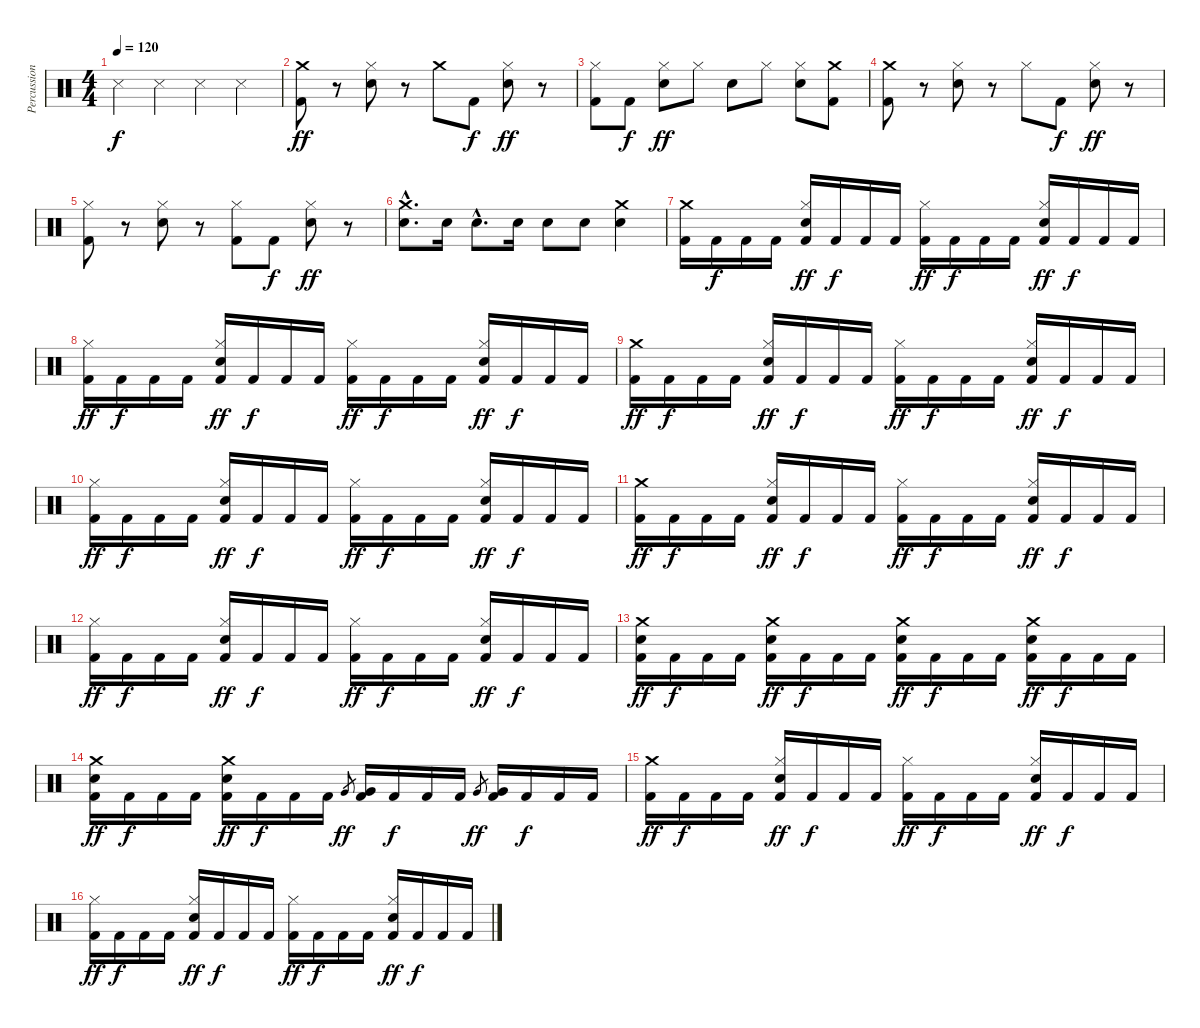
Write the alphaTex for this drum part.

\track ("Percussion" "Percussion") {instrument percussion}
\staff {score}
\articulation defaults
\ts (4 4)
\tempo 120
\clef neutral
\ks c "Snare (side stick) 3".4{dy f} "Snare (side stick) 3".4 "Snare (side stick) 3".4 "Snare (side stick) 3".4
|
("Crash medium (hit)" "Kick (hit) 2").8{dy ff} r.8 ("Hi-Hat (closed)" "Snare (hit) 2").8 r.8 "Crash medium (hit)".8 "Kick (hit) 2".8{dy f} ("Hi-Hat (closed)" "Snare (hit) 2").8{dy ff} r.8 |
("Hi-Hat (closed)" "Kick (hit) 2").8 "Kick (hit) 2".8{dy f} ("Hi-Hat (closed)" "Snare (hit) 2").8{dy ff} "Hi-Hat (closed)".8 "Snare (hit) 2".8 "Hi-Hat (closed)".8 ("Hi-Hat (closed)" "Snare (hit) 2").8 ("Crash medium (hit)" "Kick (hit) 2").8 |
("Crash medium (hit)" "Kick (hit) 2").8 r.8 ("Hi-Hat (closed)" "Snare (hit) 2").8 r.8 "Hi-Hat (closed)".8 "Kick (hit) 2".8{dy f} ("Hi-Hat (closed)" "Snare (hit) 2").8{dy ff} r.8 |
("Hi-Hat (closed)" "Kick (hit) 2").8 r.8 ("Hi-Hat (closed)" "Snare (hit) 2").8 r.8 ("Hi-Hat (closed)" "Kick (hit) 2").8 "Kick (hit) 2".8{dy f} ("Hi-Hat (closed)" "Snare (hit) 2").8{dy ff} r.8 |
("Crash medium (hit)"{hac} "Snare (hit) 2"{hac}).8{d} "Snare (hit) 2".16 "Snare (hit) 2"{hac}.8{d} "Snare (hit) 2".16 "Snare (hit) 2".8 "Snare (hit) 2".8 ("Crash medium (hit)" "Snare (hit) 2").4 |
("Crash medium (hit)" "Kick (hit) 2").16 "Kick (hit) 2".16{dy f} "Kick (hit) 2".16 "Kick (hit) 2".16 ("Hi-Hat (closed)" "Snare (hit) 2" "Kick (hit) 2").16{dy ff} "Kick (hit) 2".16{dy f} "Kick (hit) 2".16 "Kick (hit) 2".16 ("Hi-Hat (closed)" "Kick (hit) 2").16{dy ff} "Kick (hit) 2".16{dy f} "Kick (hit) 2".16 "Kick (hit) 2".16 ("Hi-Hat (closed)" "Snare (hit) 2" "Kick (hit) 2").16{dy ff} "Kick (hit) 2".16{dy f} "Kick (hit) 2".16 "Kick (hit) 2".16 |
("Hi-Hat (closed)" "Kick (hit) 2").16{dy ff} "Kick (hit) 2".16{dy f} "Kick (hit) 2".16 "Kick (hit) 2".16 ("Hi-Hat (closed)" "Snare (hit) 2" "Kick (hit) 2").16{dy ff} "Kick (hit) 2".16{dy f} "Kick (hit) 2".16 "Kick (hit) 2".16 ("Hi-Hat (closed)" "Kick (hit) 2").16{dy ff} "Kick (hit) 2".16{dy f} "Kick (hit) 2".16 "Kick (hit) 2".16 ("Hi-Hat (closed)" "Snare (hit) 2" "Kick (hit) 2").16{dy ff} "Kick (hit) 2".16{dy f} "Kick (hit) 2".16 "Kick (hit) 2".16 |
("Crash medium (hit)" "Kick (hit) 2").16{dy ff} "Kick (hit) 2".16{dy f} "Kick (hit) 2".16 "Kick (hit) 2".16 ("Hi-Hat (closed)" "Snare (hit) 2" "Kick (hit) 2").16{dy ff} "Kick (hit) 2".16{dy f} "Kick (hit) 2".16 "Kick (hit) 2".16 ("Hi-Hat (closed)" "Kick (hit) 2").16{dy ff} "Kick (hit) 2".16{dy f} "Kick (hit) 2".16 "Kick (hit) 2".16 ("Hi-Hat (closed)" "Snare (hit) 2" "Kick (hit) 2").16{dy ff} "Kick (hit) 2".16{dy f} "Kick (hit) 2".16 "Kick (hit) 2".16 |
("Hi-Hat (closed)" "Kick (hit) 2").16{dy ff} "Kick (hit) 2".16{dy f} "Kick (hit) 2".16 "Kick (hit) 2".16 ("Hi-Hat (closed)" "Snare (hit) 2" "Kick (hit) 2").16{dy ff} "Kick (hit) 2".16{dy f} "Kick (hit) 2".16 "Kick (hit) 2".16 ("Hi-Hat (closed)" "Kick (hit) 2").16{dy ff} "Kick (hit) 2".16{dy f} "Kick (hit) 2".16 "Kick (hit) 2".16 ("Hi-Hat (closed)" "Snare (hit) 2" "Kick (hit) 2").16{dy ff} "Kick (hit) 2".16{dy f} "Kick (hit) 2".16 "Kick (hit) 2".16 |
("Crash medium (hit)" "Kick (hit) 2").16{dy ff} "Kick (hit) 2".16{dy f} "Kick (hit) 2".16 "Kick (hit) 2".16 ("Hi-Hat (closed)" "Snare (hit) 2" "Kick (hit) 2").16{dy ff} "Kick (hit) 2".16{dy f} "Kick (hit) 2".16 "Kick (hit) 2".16 ("Hi-Hat (closed)" "Kick (hit) 2").16{dy ff} "Kick (hit) 2".16{dy f} "Kick (hit) 2".16 "Kick (hit) 2".16 ("Hi-Hat (closed)" "Snare (hit) 2" "Kick (hit) 2").16{dy ff} "Kick (hit) 2".16{dy f} "Kick (hit) 2".16 "Kick (hit) 2".16 |
("Hi-Hat (closed)" "Kick (hit) 2").16{dy ff} "Kick (hit) 2".16{dy f} "Kick (hit) 2".16 "Kick (hit) 2".16 ("Hi-Hat (closed)" "Snare (hit) 2" "Kick (hit) 2").16{dy ff} "Kick (hit) 2".16{dy f} "Kick (hit) 2".16 "Kick (hit) 2".16 ("Hi-Hat (closed)" "Kick (hit) 2").16{dy ff} "Kick (hit) 2".16{dy f} "Kick (hit) 2".16 "Kick (hit) 2".16 ("Hi-Hat (closed)" "Snare (hit) 2" "Kick (hit) 2").16{dy ff} "Kick (hit) 2".16{dy f} "Kick (hit) 2".16 "Kick (hit) 2".16 |
("Crash medium (hit)" "Snare (hit) 2" "Kick (hit) 2").16{dy ff} "Kick (hit) 2".16{dy f} "Kick (hit) 2".16 "Kick (hit) 2".16 ("Crash medium (hit)" "Snare (hit) 2" "Kick (hit) 2").16{dy ff} "Kick (hit) 2".16{dy f} "Kick (hit) 2".16 "Kick (hit) 2".16 ("Crash medium (hit)" "Snare (hit) 2" "Kick (hit) 2").16{dy ff} "Kick (hit) 2".16{dy f} "Kick (hit) 2".16 "Kick (hit) 2".16 ("Crash medium (hit)" "Snare (hit) 2" "Kick (hit) 2").16{dy ff} "Kick (hit) 2".16{dy f} "Kick (hit) 2".16 "Kick (hit) 2".16 |
("Crash medium (hit)" "Snare (hit) 2" "Kick (hit) 2").16{dy ff} "Kick (hit) 2".16{dy f} "Kick (hit) 2".16 "Kick (hit) 2".16 ("Crash medium (hit)" "Snare (hit) 2" "Kick (hit) 2").16{dy ff} "Kick (hit) 2".16{dy f} "Kick (hit) 2".16 "Kick (hit) 2".16 "Very Low Tom (hit)".8{gr dy ff} ("Very Low Tom (hit)" "Kick (hit) 2").16 "Kick (hit) 2".16{dy f} "Kick (hit) 2".16 "Kick (hit) 2".16 "Very Low Tom (hit)".8{gr dy ff} ("Very Low Tom (hit)" "Kick (hit) 2").16 "Kick (hit) 2".16{dy f} "Kick (hit) 2".16 "Kick (hit) 2".16 |
("Crash medium (hit)" "Kick (hit) 2").16{dy ff} "Kick (hit) 2".16{dy f} "Kick (hit) 2".16 "Kick (hit) 2".16 ("Hi-Hat (closed)" "Snare (hit) 2" "Kick (hit) 2").16{dy ff} "Kick (hit) 2".16{dy f} "Kick (hit) 2".16 "Kick (hit) 2".16 ("Hi-Hat (closed)" "Kick (hit) 2").16{dy ff} "Kick (hit) 2".16{dy f} "Kick (hit) 2".16 "Kick (hit) 2".16 ("Hi-Hat (closed)" "Snare (hit) 2" "Kick (hit) 2").16{dy ff} "Kick (hit) 2".16{dy f} "Kick (hit) 2".16 "Kick (hit) 2".16 |
("Hi-Hat (closed)" "Kick (hit) 2").16{dy ff} "Kick (hit) 2".16{dy f} "Kick (hit) 2".16 "Kick (hit) 2".16 ("Hi-Hat (closed)" "Snare (hit) 2" "Kick (hit) 2").16{dy ff} "Kick (hit) 2".16{dy f} "Kick (hit) 2".16 "Kick (hit) 2".16 ("Hi-Hat (closed)" "Kick (hit) 2").16{dy ff} "Kick (hit) 2".16{dy f} "Kick (hit) 2".16 "Kick (hit) 2".16 ("Hi-Hat (closed)" "Snare (hit) 2" "Kick (hit) 2").16{dy ff} "Kick (hit) 2".16{dy f} "Kick (hit) 2".16 "Kick (hit) 2".16
